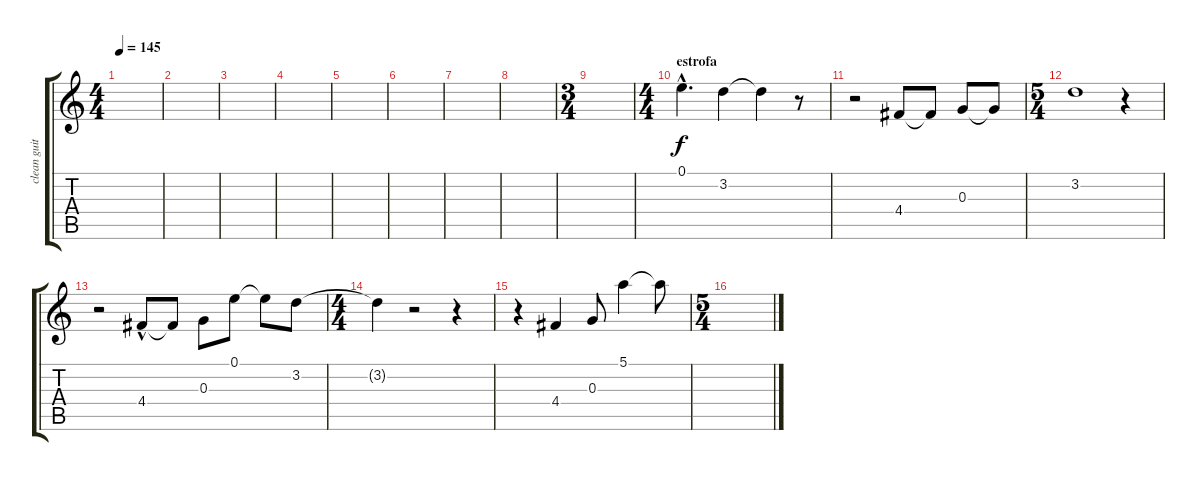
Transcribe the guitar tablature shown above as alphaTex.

\track ("clean guitar" "clean guit") {instrument electricguitarclean}
\staff {score tabs}
\tuning (E4 B3 G3 D3 A2 E2) {hide}
\ts (4 4)
\tempo 145
\clef g2
\ks c
|
|
|
|
|
|
|
|
\ts (3 4)
|
\ts (4 4)
\section ("" "estrofa")
0.1{hac}.4{d} 3.2.4 3.2{t}.4 r.8 |
r.2 4.4.8 4.4{t}.8 0.3.8 0.3{t}.8 |
\ts (5 4)
3.2.1 r.4 |
r.2 4.4{hac}.8 4.4{t}.8 0.3.8 0.1.8 0.1{t}.8 3.2.8 |
\ts (4 4)
3.2{t}.4 r.2 r.4 |
r.4 4.4.4 0.3.8 5.1.4 5.1{t}.8 |
\ts (5 4)
